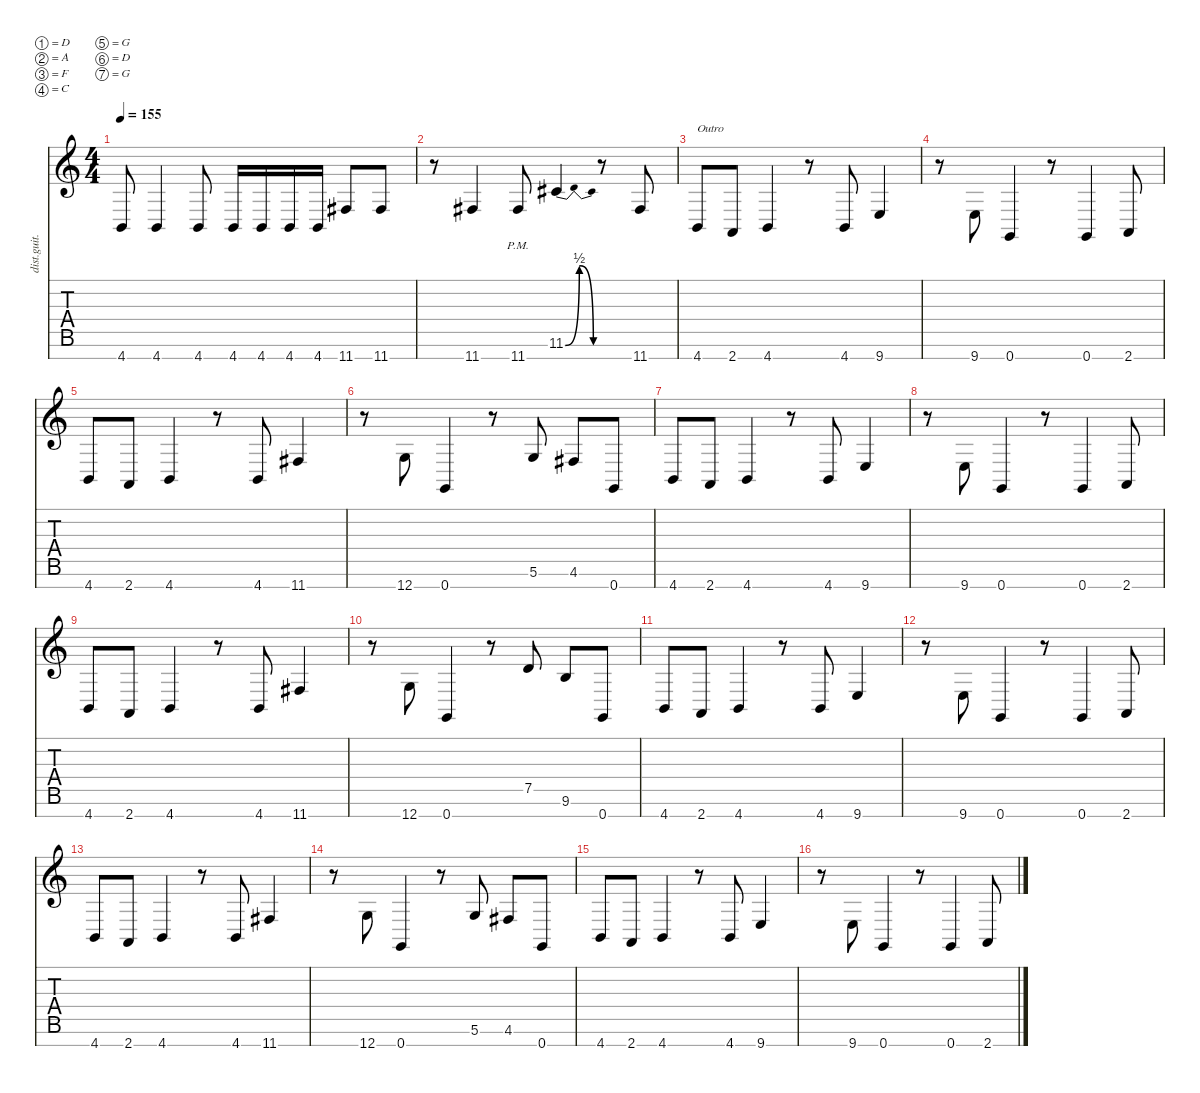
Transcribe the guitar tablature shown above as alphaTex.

\defaultSystemsLayout 4
\hideDynamics
\bracketExtendMode nobrackets
\otherSystemsTrackNameOrientation horizontal
\track ("Distortion Guitar" "dist.guit.") {instrument distortionguitar}
\staff {score tabs}
\tuning (D4 A3 F3 C3 G2 D2 G1)
\ts (4 4)
\tempo 155
\clef g2
\ks c
4.7.8{dy mf beam Up} 4.7.4{beam Up} 4.7.8{beam Up} 4.7.16{beam Up} 4.7.16{beam Up} 4.7.16{beam Up} 4.7.16{beam Up} 11.7{acc #}.8{beam Up} 11.7{acc #}.8{beam Up} |
r.8{beam Down} 11.7{acc #}.4{beam Up} 11.7{pm acc #}.8{beam Up} 11.6{be (bendrelease 0 0 10.2 2 20.4 2 30 0) acc #}.4{beam Up} r.8{beam Up} 11.7{acc #}.8{beam Up} |
4.7.8{txt "Outro" beam Up} 2.7.8{beam Up} 4.7.4{beam Up} r.8{beam Up} 4.7.8{beam Up} 9.7.4{beam Up} |
r.8{beam Down} 9.7.8{beam Up} 0.7.4{beam Up} r.8{beam Up} 0.7.4{beam Up} 2.7.8{beam Up} |
4.7.8{beam Up} 2.7.8{beam Up} 4.7.4{beam Up} r.8{beam Up} 4.7.8{beam Up} 11.7{acc #}.4{beam Up} |
r.8{beam Down} 12.7.8{beam Up} 0.7.4{beam Up} r.8{beam Up} 5.6.8{beam Up} 4.6{acc #}.8{beam Up} 0.7.8{beam Up} |
4.7.8{beam Up} 2.7.8{beam Up} 4.7.4{beam Up} r.8{beam Up} 4.7.8{beam Up} 9.7.4{beam Up} |
r.8{beam Down} 9.7.8{beam Up} 0.7.4{beam Up} r.8{beam Up} 0.7.4{beam Up} 2.7.8{beam Up} |
4.7.8{beam Up} 2.7.8{beam Up} 4.7.4{beam Up} r.8{beam Up} 4.7.8{beam Up} 11.7{acc #}.4{beam Up} |
r.8{beam Down} 12.7.8{beam Up} 0.7.4{beam Up} r.8{beam Up} 7.5.8{beam Up} 9.6.8{beam Up} 0.7.8{beam Up} |
4.7.8{beam Up} 2.7.8{beam Up} 4.7.4{beam Up} r.8{beam Up} 4.7.8{beam Up} 9.7.4{beam Up} |
r.8{beam Down} 9.7.8{beam Up} 0.7.4{beam Up} r.8{beam Up} 0.7.4{beam Up} 2.7.8{beam Up} |
4.7.8{beam Up} 2.7.8{beam Up} 4.7.4{beam Up} r.8{beam Up} 4.7.8{beam Up} 11.7{acc #}.4{beam Up} |
r.8{beam Down} 12.7.8{beam Up} 0.7.4{beam Up} r.8{beam Up} 5.6.8{beam Up} 4.6{acc #}.8{beam Up} 0.7.8{beam Up} |
4.7.8{beam Up} 2.7.8{beam Up} 4.7.4{beam Up} r.8{beam Up} 4.7.8{beam Up} 9.7.4{beam Up} |
r.8{beam Down} 9.7.8{beam Up} 0.7.4{beam Up} r.8{beam Up} 0.7.4{beam Up} 2.7.8{beam Up}
